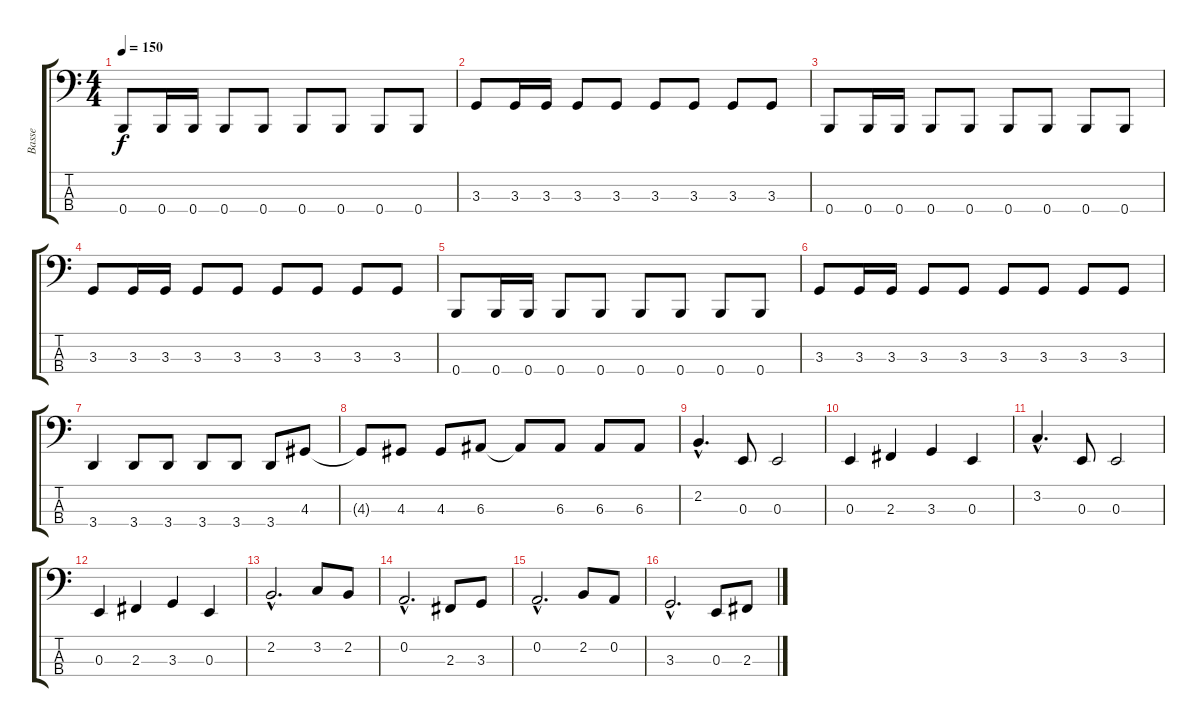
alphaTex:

\track ("Basse" "Basse") {instrument electricbasspick}
\staff {score tabs}
\tuning (D2 A1 E1 B0) {hide}
\ts (4 4)
\tempo 150
\clef f4
\ks c
0.4.8{dy f} 0.4.16 0.4.16 0.4.8 0.4.8 0.4.8 0.4.8 0.4.8 0.4.8 |
3.3.8 3.3.16 3.3.16 3.3.8 3.3.8 3.3.8 3.3.8 3.3.8 3.3.8 |
0.4.8 0.4.16 0.4.16 0.4.8 0.4.8 0.4.8 0.4.8 0.4.8 0.4.8 |
3.3.8 3.3.16 3.3.16 3.3.8 3.3.8 3.3.8 3.3.8 3.3.8 3.3.8 |
0.4.8 0.4.16 0.4.16 0.4.8 0.4.8 0.4.8 0.4.8 0.4.8 0.4.8 |
3.3.8 3.3.16 3.3.16 3.3.8 3.3.8 3.3.8 3.3.8 3.3.8 3.3.8 |
3.4.4 3.4.8 3.4.8 3.4.8 3.4.8 3.4.8 4.3.8 |
4.3{t}.8 4.3.8 4.3.8 6.3.8 6.3{t}.8 6.3.8 6.3.8 6.3.8 |
2.2{hac}.4{d} 0.3.8 0.3.2 |
0.3.4 2.3.4 3.3.4 0.3.4 |
3.2{hac}.4{d} 0.3.8 0.3.2 |
0.3.4 2.3.4 3.3.4 0.3.4 |
2.2{hac}.2{d} 3.2.8 2.2.8 |
0.2{hac}.2{d} 2.3.8 3.3.8 |
0.2{hac}.2{d} 2.2.8 0.2.8 |
3.3{hac}.2{d} 0.3.8 2.3.8
